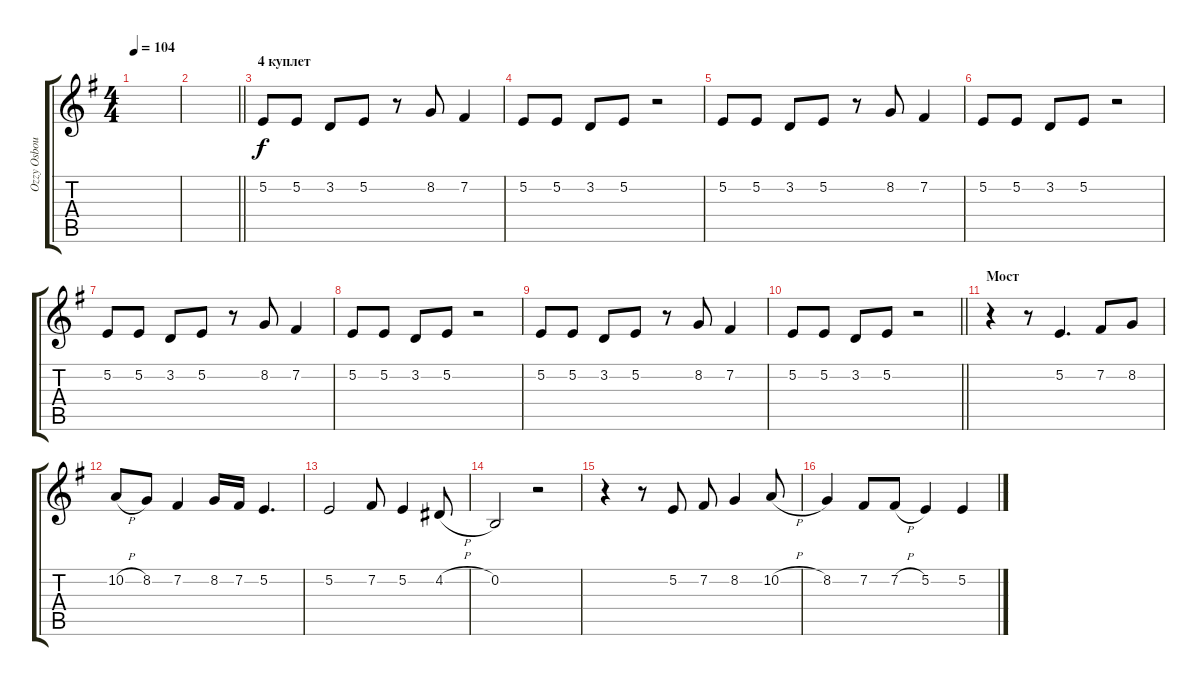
\track ("Ozzy Osbourne" "Ozzy Osbou") {instrument viola}
\staff {score tabs}
\tuning (E4 B3 G3 D3 A2 E2) {hide}
\ts (4 4)
\tempo 104
\clef g2
\ks g
|
\barLineRight lightlight
|
\section ("" "4 куплет")
5.2.8 5.2.8 3.2.8 5.2.8 r.8 8.2.8 7.2.4 |
5.2.8 5.2.8 3.2.8 5.2.8 r.2 |
5.2.8 5.2.8 3.2.8 5.2.8 r.8 8.2.8 7.2.4 |
5.2.8 5.2.8 3.2.8 5.2.8 r.2 |
5.2.8 5.2.8 3.2.8 5.2.8 r.8 8.2.8 7.2.4 |
5.2.8 5.2.8 3.2.8 5.2.8 r.2 |
5.2.8 5.2.8 3.2.8 5.2.8 r.8 8.2.8 7.2.4 |
\barLineRight lightlight
5.2.8 5.2.8 3.2.8 5.2.8 r.2 |
\section ("" "Мост")
r.4 r.8 5.2.4{d} 7.2.8 8.2.8 |
10.2{h}.8 8.2.8 7.2.4 8.2.16 7.2.16 5.2.4{d} |
5.2.2 7.2.8 5.2.4 4.2{h}.8 |
0.2.2 r.2 |
r.4 r.8 5.2.8 7.2.8 8.2.4 10.2{h}.8 |
8.2.4 7.2.8 7.2{h}.8 5.2.4 5.2.4
